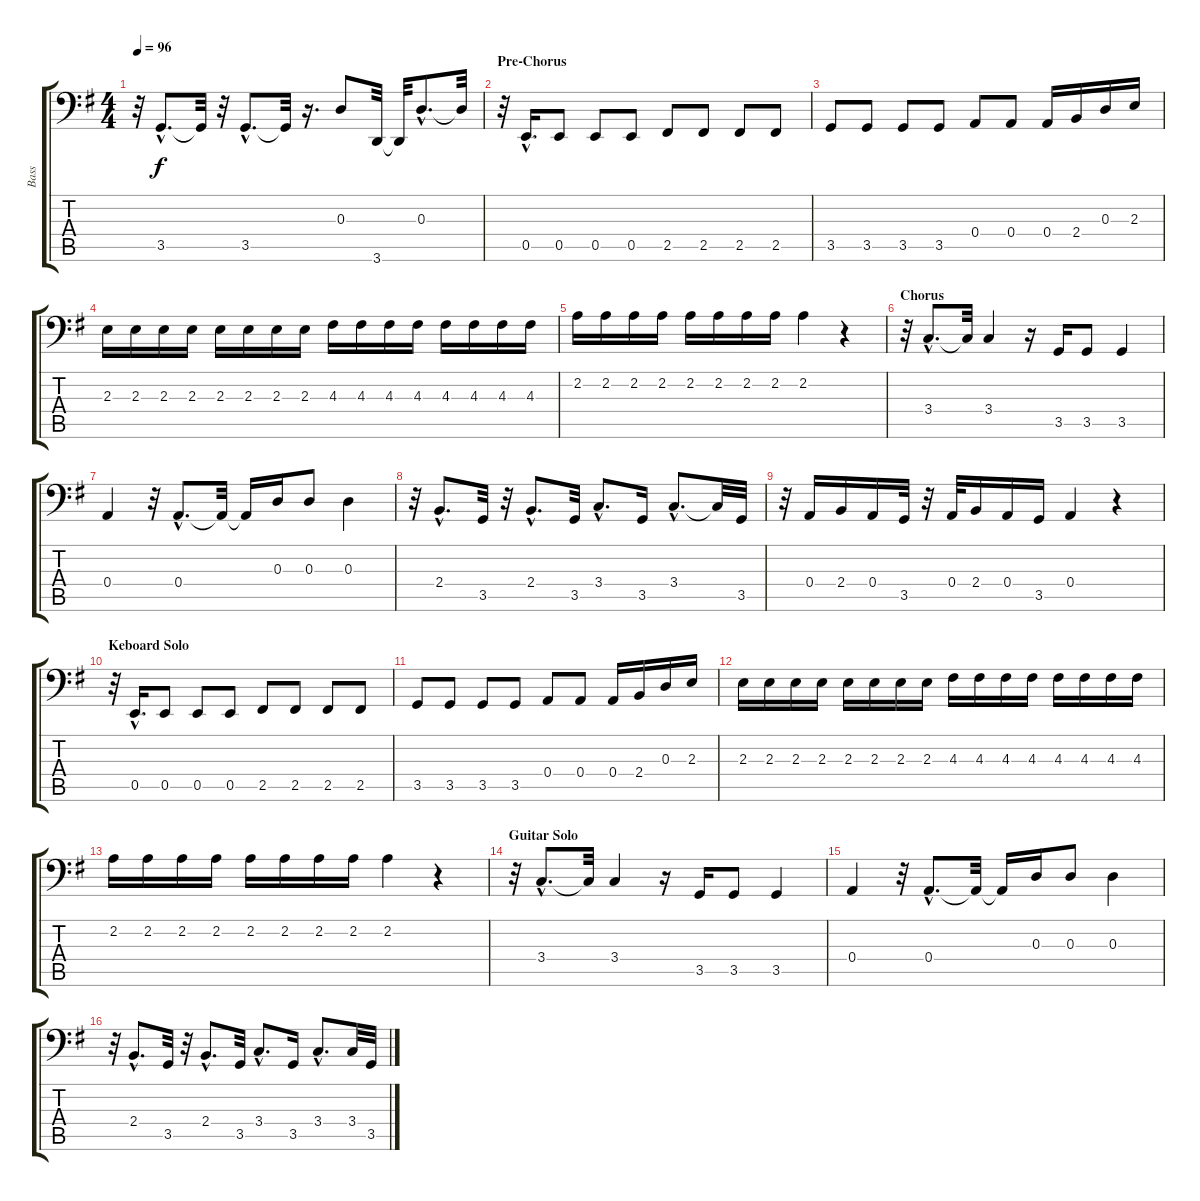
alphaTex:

\track ("Bass" "Bass") {instrument electricbassfinger}
\staff {score tabs}
\tuning (C3 G2 D2 A1 E1 B0) {hide}
\ts (4 4)
\tempo 96
\clef f4
\ks g
r.32{dy f} 3.5{hac}.8{d} 3.5{t}.32 r.32 3.5{hac}.8{d} 3.5{t}.32 r.16{d} 0.3.8 3.6.32 3.6{t}.32 0.3{hac}.8{d} 0.3{t}.32 |
\section ("" "Pre-Chorus")
r.32 0.5{hac}.16{d} 0.5.8 0.5.8 0.5.8 2.5.8 2.5.8 2.5.8 2.5.8 |
3.5.8 3.5.8 3.5.8 3.5.8 0.4.8 0.4.8 0.4.16 2.4.16 0.3.16 2.3.16 |
2.3.16 2.3.16 2.3.16 2.3.16 2.3.16 2.3.16 2.3.16 2.3.16 4.3.16 4.3.16 4.3.16 4.3.16 4.3.16 4.3.16 4.3.16 4.3.16 |
2.2.16 2.2.16 2.2.16 2.2.16 2.2.16 2.2.16 2.2.16 2.2.16 2.2.4 r.4 |
\section ("" "Chorus")
r.32 3.4{hac}.8{d} 3.4{t}.32 3.4.4 r.16 3.5.16 3.5.8 3.5.4 |
0.4.4 r.32 0.4{hac}.8{d} 0.4{t}.32 0.4{t}.16 0.3.16 0.3.8 0.3.4 |
r.32 2.4{hac}.8{d} 3.5.32 r.32 2.4{hac}.8{d} 3.5.32 3.4{hac}.8{d} 3.5.16 3.4{hac}.8{d} 3.4{t}.32 3.5.32 |
r.32 0.4.16 2.4.16 0.4.16 3.5.32 r.32 0.4.32 2.4.16 0.4.16 3.5.16 0.4.4 r.4 |
\section ("" "Keboard Solo")
r.32 0.5{hac}.16{d} 0.5.8 0.5.8 0.5.8 2.5.8 2.5.8 2.5.8 2.5.8 |
3.5.8 3.5.8 3.5.8 3.5.8 0.4.8 0.4.8 0.4.16 2.4.16 0.3.16 2.3.16 |
2.3.16 2.3.16 2.3.16 2.3.16 2.3.16 2.3.16 2.3.16 2.3.16 4.3.16 4.3.16 4.3.16 4.3.16 4.3.16 4.3.16 4.3.16 4.3.16 |
2.2.16 2.2.16 2.2.16 2.2.16 2.2.16 2.2.16 2.2.16 2.2.16 2.2.4 r.4 |
\section ("" "Guitar Solo")
r.32 3.4{hac}.8{d} 3.4{t}.32 3.4.4 r.16 3.5.16 3.5.8 3.5.4 |
0.4.4 r.32 0.4{hac}.8{d} 0.4{t}.32 0.4{t}.16 0.3.16 0.3.8 0.3.4 |
r.32 2.4{hac}.8{d} 3.5.32 r.32 2.4{hac}.8{d} 3.5.32 3.4{hac}.8{d} 3.5.16 3.4{hac}.8{d} 3.4.32 3.5.32
